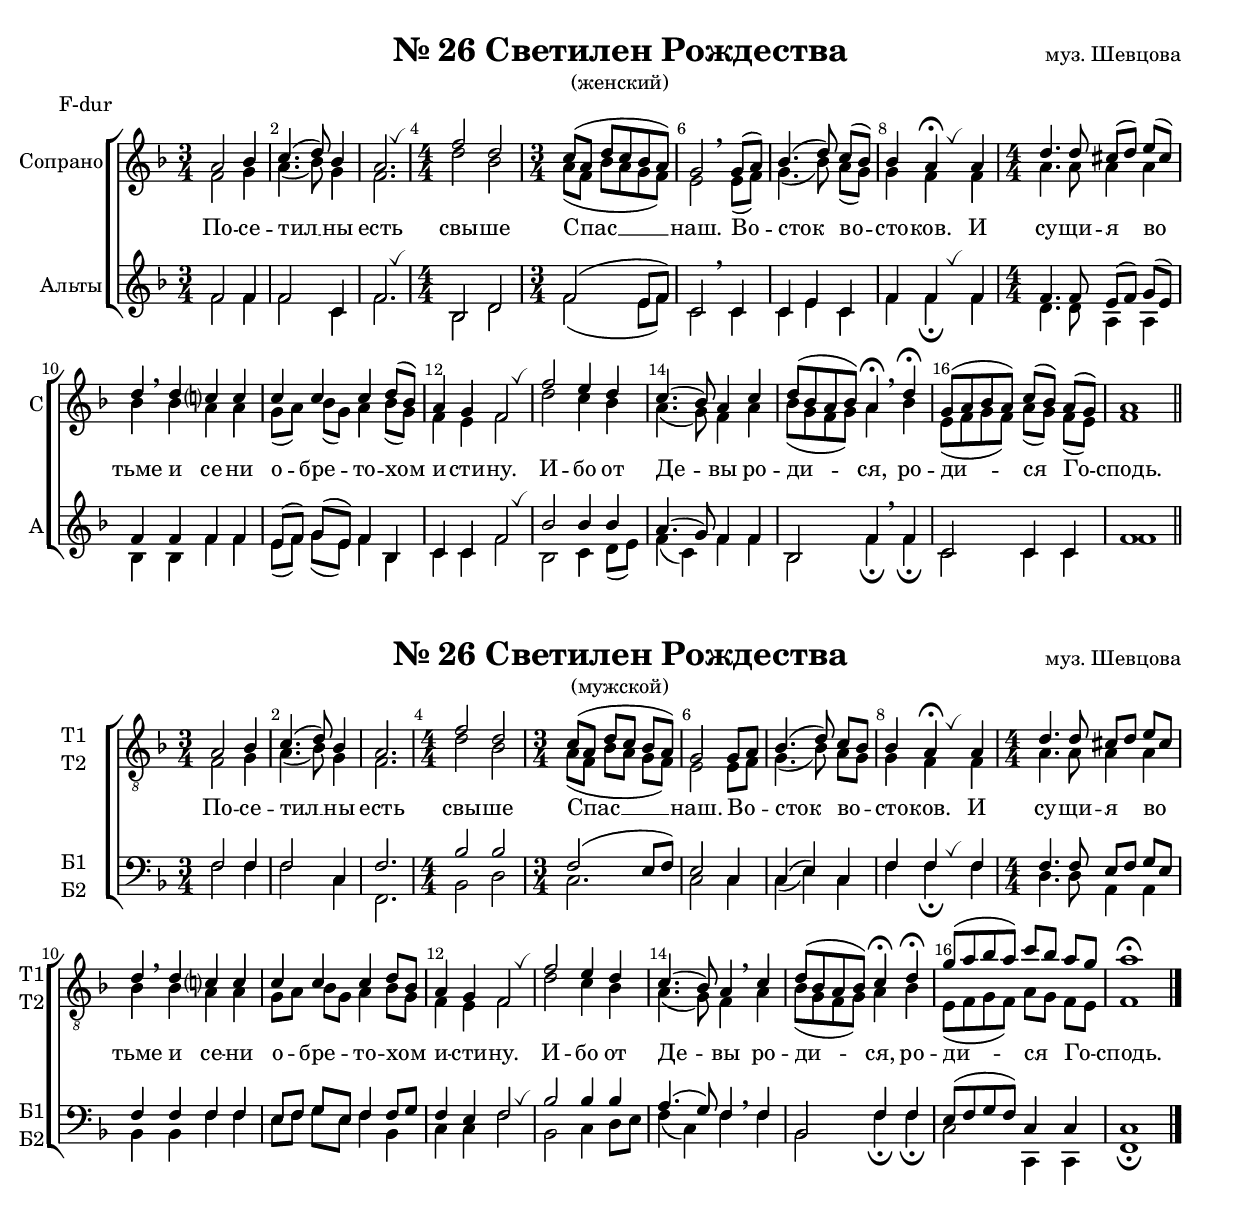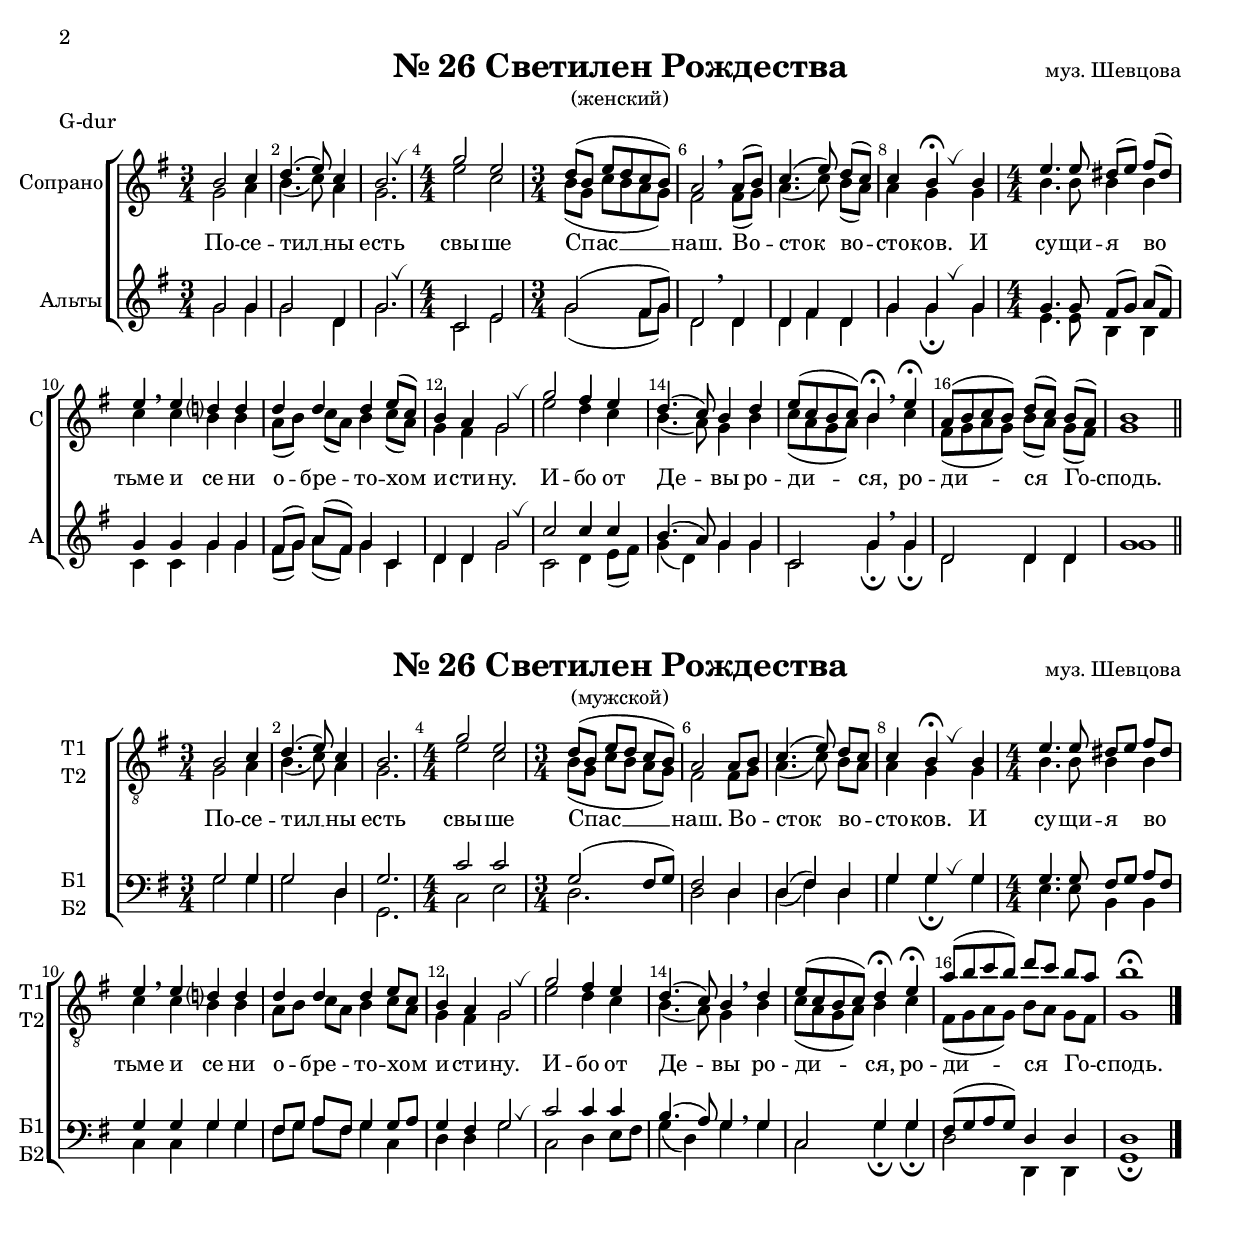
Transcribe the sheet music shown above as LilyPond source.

\version "2.18.2"

% закомментируйте строку ниже, чтобы получался pdf с навигацией
#(ly:set-option 'point-and-click #f)
#(ly:set-option 'midi-extension "mid")
#(set-default-paper-size "a4")
#(set-global-staff-size 18)

\header {
  %composer = "муз. Шевцова"
  %title = "№26 Светилен Рождества"
  %subtitle = "(женский)"
  % Удалить строку версии LilyPond 
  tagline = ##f
}



global = {
  \key f \major
  \time 3/4
  \numericTimeSignature
  \autoBeamOff
}

globalg = {
  \key g \major
  \time 3/4
  \numericTimeSignature
  \autoBeamOff
}


%make visible number of every 2-nd bar
secondbar = {
  \override Score.BarNumber.break-visibility = #end-of-line-invisible
  \set Score.barNumberVisibility = #(every-nth-bar-number-visible 2)
}

breath = { \once \override BreathingSign.text =
    \markup { \musicglyph #"scripts.tickmark" } \breathe }

%use this as temporary line break
abr = { \break }

% uncommend next line when finished
abr = {}

%once hide accidental (runaround for cadenza
nat = { \once \hide Accidental }

sopone = \relative c'' {
  \global
  \dynamicUp
  
  \secondbar
  a2 bes4 |
  c4. ( d8) bes4 |
  a2. \breath
  \time 4/4 f'2 d |
  \time 3/4 c8[( a] d[ c bes a]) |
  g2 \breathe 
  g8[( a]) |
  bes4.( d8) c[( bes]) |
  bes4 a\fermata \breath a4 |
  \time 4/4 d4. d8 cis[( d]) e([ cis]) |
  d4 \breathe d c? c |
  c c c d8[( bes]) |
  a4 g f2 |
  \breath f' e4 d |
  c4.( bes8) a4 c |
  d8[( bes a bes]) a4\fermata \breathe d\fermata |
  g,8[( a bes a]) c[( bes]) a[( g]) |
  a1 \bar "||"

}


soptwo = \relative c' {
  \global
  \dynamicUp  
  f2 g4 |
  a4.( bes8) g4 |
  f2. |
  d'2 bes |
  a8[( f] bes[ a g f]) |
  e2 e8[( f]) |
  g4.( bes8) a[( g]) |
  g4 f f |
  a4. a8 a4 a |
  bes bes a a |
  g8[( a]) bes[( g]) a4 bes8[( g]) |
  f4 e f2 |
  d' c4 bes |
  a4.( g8) f4 a |
  bes8[( g f g]) a4 bes |
  e,8[( f g f]) a[( g]) f[( e]) |
  f1
  
}


altone = \relative c' {
  \global
  \dynamicUp 
  f2 f4 |
  f2 c4 |
  f2. |
  bes,2 d |
  f ( e8[ f]) |
  c2  c4 |
  c e c |
  f f f |
  f4. f8 e8[( f]) g[( e]) |
  f4 f f f |
  e8[( f]) g[( e]) f4 bes, |
  c4 c f2 \breath
  bes bes4 bes |
  a4.( g8) f4 f |
  bes,2 f'4 \breathe f |
  c2 c4 c f1
}


alttwo = \relative c' {
  \global
  \dynamicUp
  f2 f4 |
  f2 c4 |
  f2. \breath |
  bes,2 d |
  f ( e8[ f]) |
  c2 \breathe c4 |
  c e c |
  f f\fermata \breath f |
  d4. d8 a4 a |
  bes bes
  f' f |
  e8[( f]) g[( e]) f4 bes, |
  c4 c f2 
  bes,2 c4 d8[( e]) |
  f4( c) f f |
  bes,2 f'4\fermata f\fermata |
  c2 c4 c f1
}

sopvoice = \relative c' {
  \globalg
  \dynamicUp
  
  \secondbar  
  b2 c4 |
  d4.( e8) c4 |
  b2. |
  \time 4/4 g'2 e |
  \time 3/4 d8([ b] e[ d] c[ b]) |
  a2 a8[ b] | \abr
  c4.( e8) d[ c] |
  c4 b\fermata \breath b |
  \time 4/4 e4. e8 dis[ e] fis[ dis] |
  e4\breathe e d? d | \abr
  d d d e8[ c] |
  b4 a g2 \breath |
  g' fis4 e |
  d4.( c8) b4 \breathe d |
  e8[( c b c]) d4\fermata e\fermata |
  a8[( b c b]) d[ c] b[ a] |
  b1\fermata \bar "|."
}


altvoice = \relative c' {
  \globalg
  \dynamicUp  
  g2 a4 |
  b4.( c8) a4 |
  g2. |
  e'2 c |
  b8[( g] c[ b] a[ g]) |
  fis2 fis8[ g] |
  a4.( c8) b[ a] |
  a4 g g |
  b4. b8 b4 b |
  c c b b |
  a8[ b] c[ a] b4 c8[ a] |
  g4 fis g2 |
  e' d4 c |
  b4.( a8) g4 b |
  c8[( a g a]) b4 c |
  fis,8[( g a g]) b[ a] g[ fis] |
  g1
}


tenorvoice = \relative c' {
  \globalg
  \dynamicUp 
  g2 g4 |
  g2 d4 |
  g2. |
  c2 c |
  g( fis8[ g]) |
  fis2 d4 |
  d( fis) d |
  g g g |
  g4. g8 fis[ g] a[ fis] |
  g4 g g g |
  fis8[ g] a[ fis] g4 g8[ a] |
  g4 fis g2 |
  c c4 c |
  b4.( a8) g4 \breathe g
  c,2 g'4 g |
  fis8[( g a g]) d4 d d1
}


bassvoice = \relative c' {
  \globalg
  \dynamicUp
  g2 g4 |
  g2 d4 |
  g,2. |
  c2 e |
  d2. |
  d2 d4 |
  d( fis) d g g\fermata \breath g |
  e4. e8 b4 b |
  c c g' g |
  fis8[ g] a[ fis] g4 c, |
  d d g2 \breath |
  c, d4 e8[ fis] |
  g4( d) g  g |
  c,2 g'4\fermata g\fermata |
  d2 d,4 d |
  g1\fermata
}

lyricscore = \lyricmode {
  По -- се -- тил __ ны есть свы -- ше Спас __ наш.
  Во -- сток во -- сто -- ков. И су -- щи -- я во тьме и се -- ни
  о -- бре -- то -- хом и -- сти -- ну.
  И -- бо от Де -- вы ро -- ди -- ся, ро -- ди -- ся Го -- сподь.
}




\bookpart {
  \paper {
    top-margin = 15
    left-margin = 15
    right-margin = 10
    bottom-margin = 15
    indent = 20
    ragged-bottom = ##f
  }
  
    \markup { \center-column { " " \fill-line {
    \null
    \fontsize #4 \bold \center-align "№ 26 Светилен Рождества"
    "муз. Шевцова"
  }
"(женский)"} }  
    
    
  \score {
    \header { piece = "F-dur" }
 %     \transpose g f {
    \new ChoirStaff <<
      \new Staff = "upstaff" \with {
        instrumentName = "Сопрано"
        shortInstrumentName = "С"
        midiInstrument = "voice oohs"
      } <<
        \new Voice = "soprano" { \voiceOne \sopone }
        \new Voice  = "alto" { \voiceTwo \soptwo }
      >> 
      
      \new Lyrics = "sopranos"
      % or: \new Lyrics \lyricsto "soprano" { \lyricscore }
      % alternative lyrics above up staff
      %\new Lyrics \with {alignAboveContext = "upstaff"} \lyricsto "soprano" \lyricst
      
      \new Staff = "downstaff" \with {
        instrumentName = "Альты"
        shortInstrumentName = "А"
        midiInstrument = "voice oohs"
      } <<
        \new Voice = "tenor" { \voiceOne \altone }
        \new Voice = "bass" { \voiceTwo \alttwo }
      >>
      \context Lyrics = "sopranos" {
        \lyricsto "soprano" {
          \lyricscore
        }
      }
    >>
 %     }  % transposeµ
    \layout { 
      \context {
        \Score
      }
      \context {
        \Staff
        % удаляем обозначение темпа из общего плана
        %  \remove "Time_signature_engraver"
        %  \remove "Bar_number_engraver"
      }
      %Metronome_mark_engraver
    }
  }
  
      \markup { \center-column {  " "  \fill-line {
    \null
    \fontsize #4 \bold \center-align "№ 26 Светилен Рождества"
    "муз. Шевцова"
  }
"(мужской)"} }  
  \paper {

    indent = 10

  }
  \score {
      \transpose g f {
    \new ChoirStaff <<
      \new Staff = "upstaff" \with {
        shortInstrumentName = \markup { \right-column { "Т1" "Т2"  } }
        instrumentName = \markup { \right-column { "Т1" "Т2"  } }
        midiInstrument = "voice oohs"
      } <<
        \new Voice = "soprano" { \clef "G_8" \voiceOne \sopvoice }
        \new Voice  = "alto" { \voiceTwo \altvoice }
      >> 
      
      \new Lyrics = "sopranos"
      % or: \new Lyrics \lyricsto "soprano" { \lyricscore }
      % alternative lyrics above up staff
      %\new Lyrics \with {alignAboveContext = "upstaff"} \lyricsto "soprano" \lyricst
      
      \new Staff = "downstaff" \with {
        shortInstrumentName = \markup { \right-column { "Б1" "Б2" } }
        instrumentName = \markup { \right-column { "Б1" "Б2" } }
        midiInstrument = "voice oohs"
        
      } <<
        \new Voice = "tenor" { \voiceOne \clef bass \tenorvoice }
        \new Voice = "bass" { \voiceTwo \bassvoice }
      >>
      \context Lyrics = "sopranos" {
        \lyricsto "soprano" {
          \lyricscore
        }
      }
    >>
      }  % transposeµ
    \layout { 
      \context {
        \Score
      }
      \context {
        \Staff
        % удаляем обозначение темпа из общего плана
        %  \remove "Time_signature_engraver"
        %  \remove "Bar_number_engraver"
      }
      %Metronome_mark_engraver
    }
  }
}


\bookpart {
  \paper {
    top-margin = 15
    left-margin = 15
    right-margin = 10
    bottom-margin = 15
    indent = 20
    ragged-bottom = ##f
  }
  
    \markup { \center-column { \fill-line {
    \null
    \fontsize #4 \bold \center-align "№ 26 Светилен Рождества"
    "муз. Шевцова"
  }
"(женский)"} } 
    
  \score {
    \header { piece = "G-dur" }
      \transpose f g {
    \new ChoirStaff <<
      \new Staff = "upstaff" \with {
        instrumentName = "Сопрано"
        shortInstrumentName = "С"
        midiInstrument = "voice oohs"
      } <<
        \new Voice = "soprano" { \voiceOne \sopone }
        \new Voice  = "alto" { \voiceTwo \soptwo }
      >> 
      
      \new Lyrics = "sopranos"
      % or: \new Lyrics \lyricsto "soprano" { \lyricscore }
      % alternative lyrics above up staff
      %\new Lyrics \with {alignAboveContext = "upstaff"} \lyricsto "soprano" \lyricst
      
      \new Staff = "downstaff" \with {
        instrumentName = "Альты"
        shortInstrumentName = "А"
        midiInstrument = "voice oohs"
      } <<
        \new Voice = "tenor" { \voiceOne \altone }
        \new Voice = "bass" { \voiceTwo \alttwo }
      >>
      \context Lyrics = "sopranos" {
        \lyricsto "soprano" {
          \lyricscore
        }
      }
    >>
      }  % transposeµ
    \layout { 
      \context {
        \Score
      }
      \context {
        \Staff
        % удаляем обозначение темпа из общего плана
        %  \remove "Time_signature_engraver"
        %  \remove "Bar_number_engraver"
      }
      %Metronome_mark_engraver
    }
  }
  
  
      \markup { \center-column {  " "  \fill-line {
    \null
    \fontsize #4 \bold \center-align "№ 26 Светилен Рождества"
    "муз. Шевцова"
  }
"(мужской)"} }  
  \paper {

    indent = 10

  }
  \score {
 %     \transpose f g {
    \new ChoirStaff <<
      \new Staff = "upstaff" \with {
        shortInstrumentName = \markup { \right-column { "Т1" "Т2"  } }
        instrumentName = \markup { \right-column { "Т1" "Т2"  } }
        midiInstrument = "voice oohs"
      } <<
        \new Voice = "soprano" { \clef "G_8" \voiceOne \sopvoice }
        \new Voice  = "alto" { \voiceTwo \altvoice }
      >> 
      
      \new Lyrics = "sopranos"
      % or: \new Lyrics \lyricsto "soprano" { \lyricscore }
      % alternative lyrics above up staff
      %\new Lyrics \with {alignAboveContext = "upstaff"} \lyricsto "soprano" \lyricst
      
      \new Staff = "downstaff" \with {
        shortInstrumentName = \markup { \right-column { "Б1" "Б2" } }
        instrumentName = \markup { \right-column { "Б1" "Б2" } }
        midiInstrument = "voice oohs"
        
      } <<
        \new Voice = "tenor" { \voiceOne \clef bass \tenorvoice }
        \new Voice = "bass" { \voiceTwo \bassvoice }
      >>
      \context Lyrics = "sopranos" {
        \lyricsto "soprano" {
          \lyricscore
        }
      }
    >>
 %     }  % transposeµ
    \layout { 
      \context {
        \Score
      }
      \context {
        \Staff
        % удаляем обозначение темпа из общего плана
        %  \remove "Time_signature_engraver"
        %  \remove "Bar_number_engraver"
      }
      %Metronome_mark_engraver
    }
  }
}




